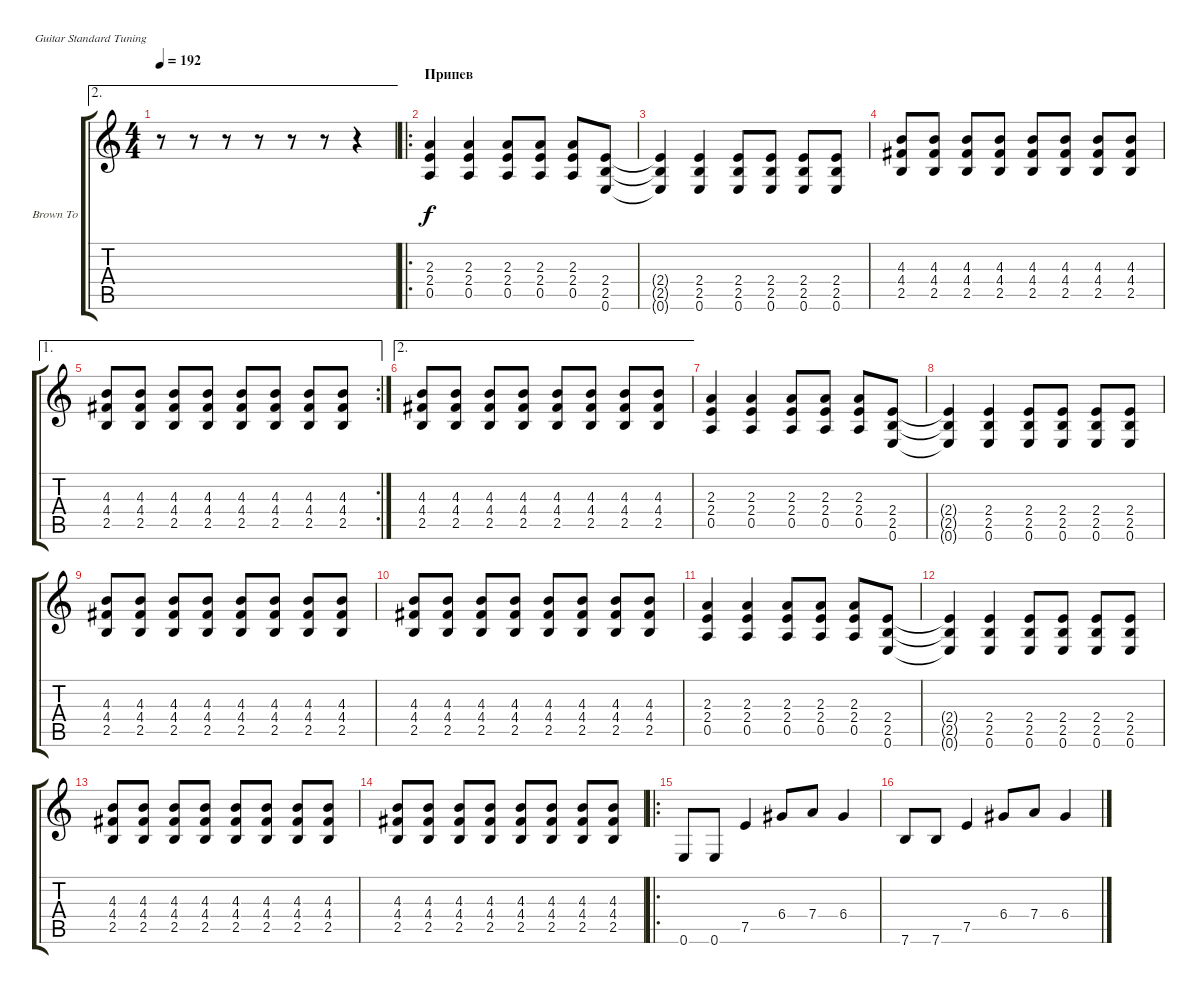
\defaultSystemsLayout 4
\bracketExtendMode groupsimilarinstruments
\firstSystemTrackNameOrientation horizontal
\otherSystemsTrackNameOrientation horizontal
\track ("Tom Thacker" "Brown To") {instrument overdrivenguitar}
\staff {score tabs}
\tuning (E4 B3 G3 D3 A2 E2)
\ae 2
\ts (4 4)
\tempo 192
\clef g2
\ks c
r.8{dy f} r.8 r.8 r.8 r.8 r.8 r.4 |
\ro
\section ("" "Припев")
(2.3 2.4 0.5).4 (2.3 2.4 0.5).4 (2.3 2.4 0.5).8 (2.3 2.4 0.5).8 (2.3 2.4 0.5).8 (2.4 2.5 0.6).8 |
(2.4{t} 2.5{t} 0.6{t}).4 (2.4 2.5 0.6).4 (2.4 2.5 0.6).8 (2.4 2.5 0.6).8 (2.4 2.5 0.6).8 (2.4 2.5 0.6).8 |
(4.3 4.4 2.5).8 (4.3 4.4 2.5).8 (4.3 4.4 2.5).8 (4.3 4.4 2.5).8 (4.3 4.4 2.5).8 (4.3 4.4 2.5).8 (4.3 4.4 2.5).8 (4.3 4.4 2.5).8 |
\ae 1
\rc 2
(4.3 4.4 2.5).8 (4.3 4.4 2.5).8 (4.3 4.4 2.5).8 (4.3 4.4 2.5).8 (4.3 4.4 2.5).8 (4.3 4.4 2.5).8 (4.3 4.4 2.5).8 (4.3 4.4 2.5).8 |
\ae 2
(4.3 4.4 2.5).8 (4.3 4.4 2.5).8 (4.3 4.4 2.5).8 (4.3 4.4 2.5).8 (4.3 4.4 2.5).8 (4.3 4.4 2.5).8 (4.3 4.4 2.5).8 (4.3 4.4 2.5).8 |
(2.3 2.4 0.5).4 (2.3 2.4 0.5).4 (2.3 2.4 0.5).8 (2.3 2.4 0.5).8 (2.3 2.4 0.5).8 (2.4 2.5 0.6).8 |
(2.4{t} 2.5{t} 0.6{t}).4 (2.4 2.5 0.6).4 (2.4 2.5 0.6).8 (2.4 2.5 0.6).8 (2.4 2.5 0.6).8 (2.4 2.5 0.6).8 |
(4.3 4.4 2.5).8 (4.3 4.4 2.5).8 (4.3 4.4 2.5).8 (4.3 4.4 2.5).8 (4.3 4.4 2.5).8 (4.3 4.4 2.5).8 (4.3 4.4 2.5).8 (4.3 4.4 2.5).8 |
(4.3 4.4 2.5).8 (4.3 4.4 2.5).8 (4.3 4.4 2.5).8 (4.3 4.4 2.5).8 (4.3 4.4 2.5).8 (4.3 4.4 2.5).8 (4.3 4.4 2.5).8 (4.3 4.4 2.5).8 |
(2.3 2.4 0.5).4 (2.3 2.4 0.5).4 (2.3 2.4 0.5).8 (2.3 2.4 0.5).8 (2.3 2.4 0.5).8 (2.4 2.5 0.6).8 |
(2.4{t} 2.5{t} 0.6{t}).4 (2.4 2.5 0.6).4 (2.4 2.5 0.6).8 (2.4 2.5 0.6).8 (2.4 2.5 0.6).8 (2.4 2.5 0.6).8 |
(4.3 4.4 2.5).8 (4.3 4.4 2.5).8 (4.3 4.4 2.5).8 (4.3 4.4 2.5).8 (4.3 4.4 2.5).8 (4.3 4.4 2.5).8 (4.3 4.4 2.5).8 (4.3 4.4 2.5).8 |
(4.3 4.4 2.5).8 (4.3 4.4 2.5).8 (4.3 4.4 2.5).8 (4.3 4.4 2.5).8 (4.3 4.4 2.5).8 (4.3 4.4 2.5).8 (4.3 4.4 2.5).8 (4.3 4.4 2.5).8 |
\ro
0.6.8 0.6.8 7.5.4 6.4.8 7.4.8 6.4.4 |
7.6.8 7.6.8 7.5.4 6.4.8 7.4.8 6.4.4
